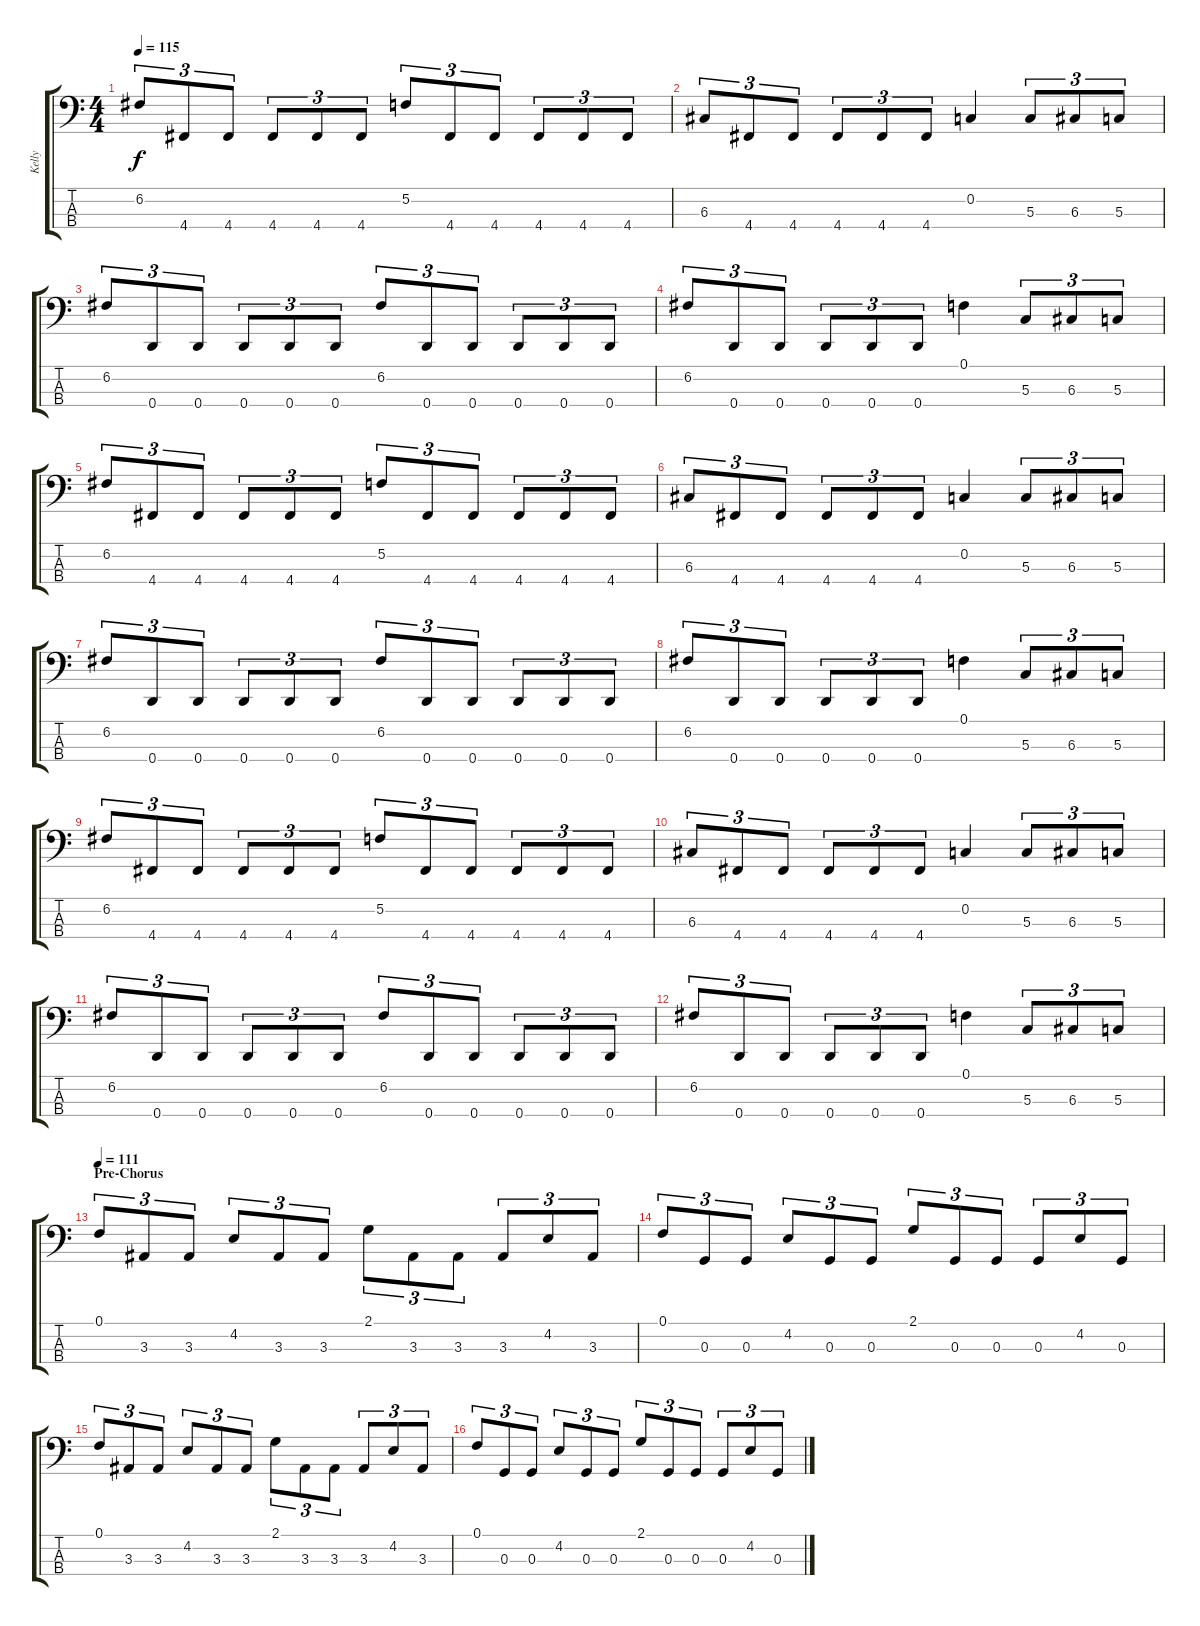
\track ("Kelly" "Kelly") {instrument electricbasspick}
\staff {score tabs}
\tuning (F2 C2 G1 D1) {hide}
\ts (4 4)
\tempo 115
\clef f4
\ks c
6.2.8{tu (3 2) dy f} 4.4.8{tu (3 2)} 4.4.8{tu (3 2)} 4.4.8{tu (3 2)} 4.4.8{tu (3 2)} 4.4.8{tu (3 2)} 5.2.8{tu (3 2)} 4.4.8{tu (3 2)} 4.4.8{tu (3 2)} 4.4.8{tu (3 2)} 4.4.8{tu (3 2)} 4.4.8{tu (3 2)} |
6.3.8{tu (3 2)} 4.4.8{tu (3 2)} 4.4.8{tu (3 2)} 4.4.8{tu (3 2)} 4.4.8{tu (3 2)} 4.4.8{tu (3 2)} 0.2.4 5.3.8{tu (3 2)} 6.3.8{tu (3 2)} 5.3.8{tu (3 2)} |
6.2.8{tu (3 2)} 0.4.8{tu (3 2)} 0.4.8{tu (3 2)} 0.4.8{tu (3 2)} 0.4.8{tu (3 2)} 0.4.8{tu (3 2)} 6.2.8{tu (3 2)} 0.4.8{tu (3 2)} 0.4.8{tu (3 2)} 0.4.8{tu (3 2)} 0.4.8{tu (3 2)} 0.4.8{tu (3 2)} |
6.2.8{tu (3 2)} 0.4.8{tu (3 2)} 0.4.8{tu (3 2)} 0.4.8{tu (3 2)} 0.4.8{tu (3 2)} 0.4.8{tu (3 2)} 0.1.4 5.3.8{tu (3 2)} 6.3.8{tu (3 2)} 5.3.8{tu (3 2)} |
6.2.8{tu (3 2)} 4.4.8{tu (3 2)} 4.4.8{tu (3 2)} 4.4.8{tu (3 2)} 4.4.8{tu (3 2)} 4.4.8{tu (3 2)} 5.2.8{tu (3 2)} 4.4.8{tu (3 2)} 4.4.8{tu (3 2)} 4.4.8{tu (3 2)} 4.4.8{tu (3 2)} 4.4.8{tu (3 2)} |
6.3.8{tu (3 2)} 4.4.8{tu (3 2)} 4.4.8{tu (3 2)} 4.4.8{tu (3 2)} 4.4.8{tu (3 2)} 4.4.8{tu (3 2)} 0.2.4 5.3.8{tu (3 2)} 6.3.8{tu (3 2)} 5.3.8{tu (3 2)} |
6.2.8{tu (3 2)} 0.4.8{tu (3 2)} 0.4.8{tu (3 2)} 0.4.8{tu (3 2)} 0.4.8{tu (3 2)} 0.4.8{tu (3 2)} 6.2.8{tu (3 2)} 0.4.8{tu (3 2)} 0.4.8{tu (3 2)} 0.4.8{tu (3 2)} 0.4.8{tu (3 2)} 0.4.8{tu (3 2)} |
6.2.8{tu (3 2)} 0.4.8{tu (3 2)} 0.4.8{tu (3 2)} 0.4.8{tu (3 2)} 0.4.8{tu (3 2)} 0.4.8{tu (3 2)} 0.1.4 5.3.8{tu (3 2)} 6.3.8{tu (3 2)} 5.3.8{tu (3 2)} |
6.2.8{tu (3 2)} 4.4.8{tu (3 2)} 4.4.8{tu (3 2)} 4.4.8{tu (3 2)} 4.4.8{tu (3 2)} 4.4.8{tu (3 2)} 5.2.8{tu (3 2)} 4.4.8{tu (3 2)} 4.4.8{tu (3 2)} 4.4.8{tu (3 2)} 4.4.8{tu (3 2)} 4.4.8{tu (3 2)} |
6.3.8{tu (3 2)} 4.4.8{tu (3 2)} 4.4.8{tu (3 2)} 4.4.8{tu (3 2)} 4.4.8{tu (3 2)} 4.4.8{tu (3 2)} 0.2.4 5.3.8{tu (3 2)} 6.3.8{tu (3 2)} 5.3.8{tu (3 2)} |
6.2.8{tu (3 2)} 0.4.8{tu (3 2)} 0.4.8{tu (3 2)} 0.4.8{tu (3 2)} 0.4.8{tu (3 2)} 0.4.8{tu (3 2)} 6.2.8{tu (3 2)} 0.4.8{tu (3 2)} 0.4.8{tu (3 2)} 0.4.8{tu (3 2)} 0.4.8{tu (3 2)} 0.4.8{tu (3 2)} |
6.2.8{tu (3 2)} 0.4.8{tu (3 2)} 0.4.8{tu (3 2)} 0.4.8{tu (3 2)} 0.4.8{tu (3 2)} 0.4.8{tu (3 2)} 0.1.4 5.3.8{tu (3 2)} 6.3.8{tu (3 2)} 5.3.8{tu (3 2)} |
\section ("" "Pre-Chorus")
\tempo 111
0.1.8{tu (3 2)} 3.3.8{tu (3 2)} 3.3.8{tu (3 2)} 4.2.8{tu (3 2)} 3.3.8{tu (3 2)} 3.3.8{tu (3 2)} 2.1.8{tu (3 2)} 3.3.8{tu (3 2)} 3.3.8{tu (3 2)} 3.3.8{tu (3 2)} 4.2.8{tu (3 2)} 3.3.8{tu (3 2)} |
0.1.8{tu (3 2)} 0.3.8{tu (3 2)} 0.3.8{tu (3 2)} 4.2.8{tu (3 2)} 0.3.8{tu (3 2)} 0.3.8{tu (3 2)} 2.1.8{tu (3 2)} 0.3.8{tu (3 2)} 0.3.8{tu (3 2)} 0.3.8{tu (3 2)} 4.2.8{tu (3 2)} 0.3.8{tu (3 2)} |
0.1.8{tu (3 2)} 3.3.8{tu (3 2)} 3.3.8{tu (3 2)} 4.2.8{tu (3 2)} 3.3.8{tu (3 2)} 3.3.8{tu (3 2)} 2.1.8{tu (3 2)} 3.3.8{tu (3 2)} 3.3.8{tu (3 2)} 3.3.8{tu (3 2)} 4.2.8{tu (3 2)} 3.3.8{tu (3 2)} |
0.1.8{tu (3 2)} 0.3.8{tu (3 2)} 0.3.8{tu (3 2)} 4.2.8{tu (3 2)} 0.3.8{tu (3 2)} 0.3.8{tu (3 2)} 2.1.8{tu (3 2)} 0.3.8{tu (3 2)} 0.3.8{tu (3 2)} 0.3.8{tu (3 2)} 4.2.8{tu (3 2)} 0.3.8{tu (3 2)}
